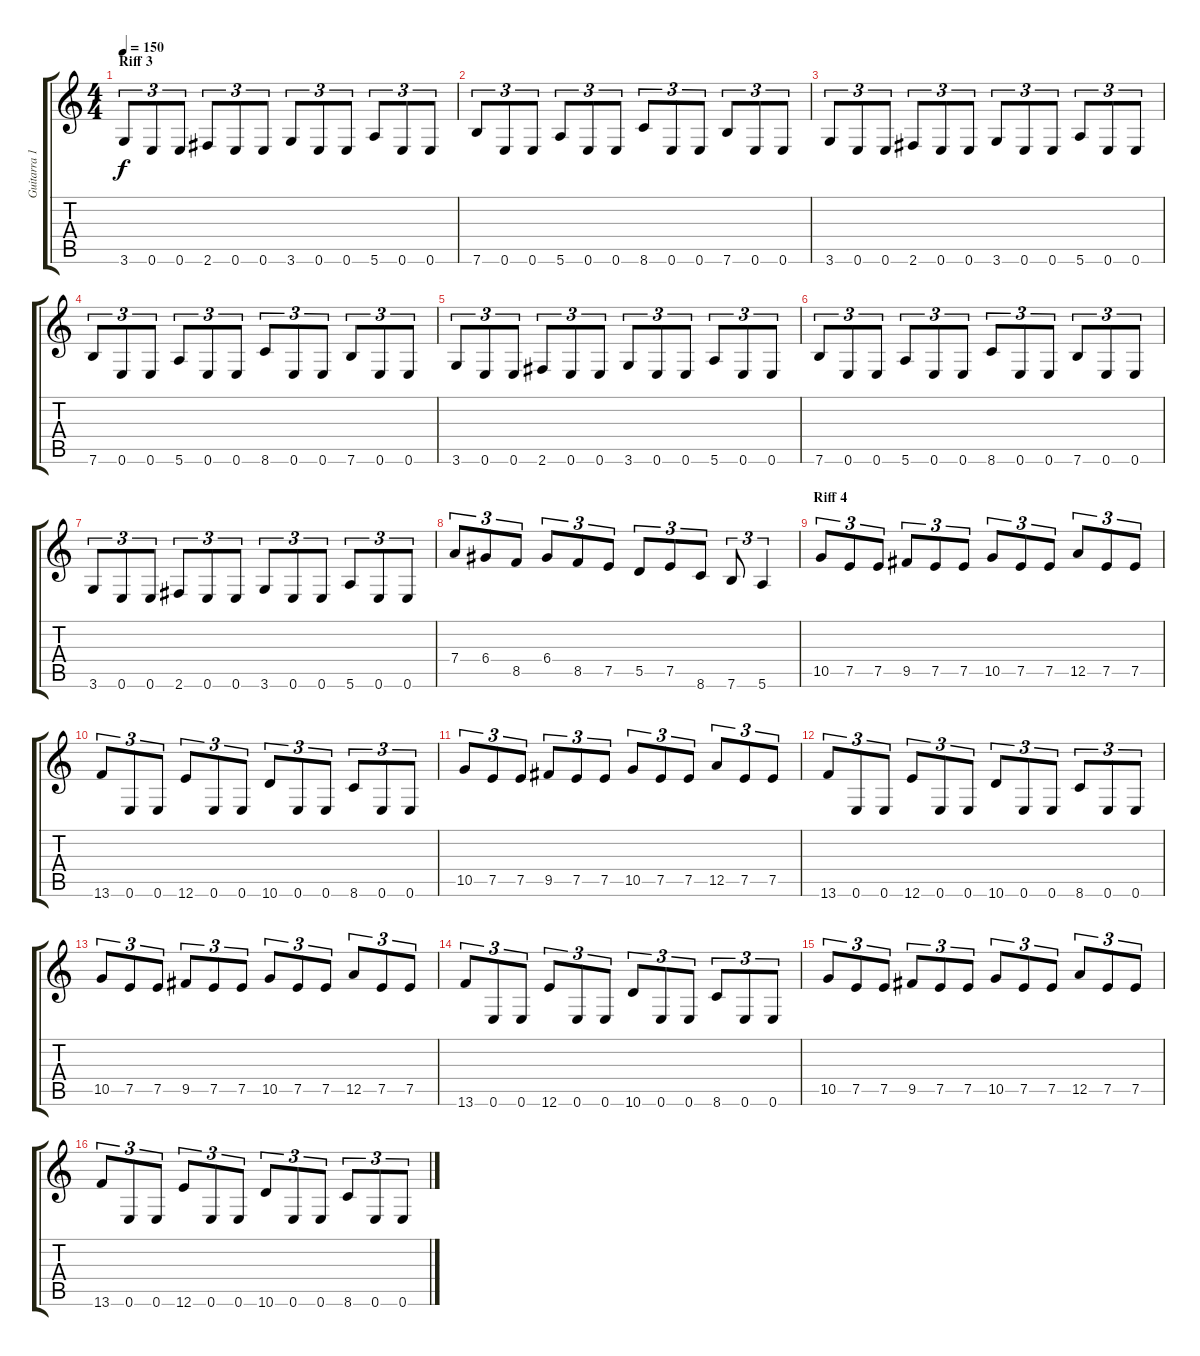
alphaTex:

\track ("Guitarra 1" "Guitarra 1") {instrument distortionguitar}
\staff {score tabs}
\tuning (E4 B3 G3 D3 A2 E2) {hide}
\ts (4 4)
\section ("" "Riff 3")
\tempo 150
\clef g2
\ks c
3.6.8{tu (3 2) dy f} 0.6.8{tu (3 2)} 0.6.8{tu (3 2)} 2.6.8{tu (3 2)} 0.6.8{tu (3 2)} 0.6.8{tu (3 2)} 3.6.8{tu (3 2)} 0.6.8{tu (3 2)} 0.6.8{tu (3 2)} 5.6.8{tu (3 2)} 0.6.8{tu (3 2)} 0.6.8{tu (3 2)} |
7.6.8{tu (3 2)} 0.6.8{tu (3 2)} 0.6.8{tu (3 2)} 5.6.8{tu (3 2)} 0.6.8{tu (3 2)} 0.6.8{tu (3 2)} 8.6.8{tu (3 2)} 0.6.8{tu (3 2)} 0.6.8{tu (3 2)} 7.6.8{tu (3 2)} 0.6.8{tu (3 2)} 0.6.8{tu (3 2)} |
3.6.8{tu (3 2)} 0.6.8{tu (3 2)} 0.6.8{tu (3 2)} 2.6.8{tu (3 2)} 0.6.8{tu (3 2)} 0.6.8{tu (3 2)} 3.6.8{tu (3 2)} 0.6.8{tu (3 2)} 0.6.8{tu (3 2)} 5.6.8{tu (3 2)} 0.6.8{tu (3 2)} 0.6.8{tu (3 2)} |
7.6.8{tu (3 2)} 0.6.8{tu (3 2)} 0.6.8{tu (3 2)} 5.6.8{tu (3 2)} 0.6.8{tu (3 2)} 0.6.8{tu (3 2)} 8.6.8{tu (3 2)} 0.6.8{tu (3 2)} 0.6.8{tu (3 2)} 7.6.8{tu (3 2)} 0.6.8{tu (3 2)} 0.6.8{tu (3 2)} |
3.6.8{tu (3 2)} 0.6.8{tu (3 2)} 0.6.8{tu (3 2)} 2.6.8{tu (3 2)} 0.6.8{tu (3 2)} 0.6.8{tu (3 2)} 3.6.8{tu (3 2)} 0.6.8{tu (3 2)} 0.6.8{tu (3 2)} 5.6.8{tu (3 2)} 0.6.8{tu (3 2)} 0.6.8{tu (3 2)} |
7.6.8{tu (3 2)} 0.6.8{tu (3 2)} 0.6.8{tu (3 2)} 5.6.8{tu (3 2)} 0.6.8{tu (3 2)} 0.6.8{tu (3 2)} 8.6.8{tu (3 2)} 0.6.8{tu (3 2)} 0.6.8{tu (3 2)} 7.6.8{tu (3 2)} 0.6.8{tu (3 2)} 0.6.8{tu (3 2)} |
3.6.8{tu (3 2)} 0.6.8{tu (3 2)} 0.6.8{tu (3 2)} 2.6.8{tu (3 2)} 0.6.8{tu (3 2)} 0.6.8{tu (3 2)} 3.6.8{tu (3 2)} 0.6.8{tu (3 2)} 0.6.8{tu (3 2)} 5.6.8{tu (3 2)} 0.6.8{tu (3 2)} 0.6.8{tu (3 2)} |
7.4.8{tu (3 2)} 6.4.8{tu (3 2)} 8.5.8{tu (3 2)} 6.4.8{tu (3 2)} 8.5.8{tu (3 2)} 7.5.8{tu (3 2)} 5.5.8{tu (3 2)} 7.5.8{tu (3 2)} 8.6.8{tu (3 2)} 7.6.8{tu (3 2)} 5.6.4{tu (3 2)} |
\section ("" "Riff 4")
10.5.8{tu (3 2)} 7.5.8{tu (3 2)} 7.5.8{tu (3 2)} 9.5.8{tu (3 2)} 7.5.8{tu (3 2)} 7.5.8{tu (3 2)} 10.5.8{tu (3 2)} 7.5.8{tu (3 2)} 7.5.8{tu (3 2)} 12.5.8{tu (3 2)} 7.5.8{tu (3 2)} 7.5.8{tu (3 2)} |
13.6.8{tu (3 2)} 0.6.8{tu (3 2)} 0.6.8{tu (3 2)} 12.6.8{tu (3 2)} 0.6.8{tu (3 2)} 0.6.8{tu (3 2)} 10.6.8{tu (3 2)} 0.6.8{tu (3 2)} 0.6.8{tu (3 2)} 8.6.8{tu (3 2)} 0.6.8{tu (3 2)} 0.6.8{tu (3 2)} |
10.5.8{tu (3 2)} 7.5.8{tu (3 2)} 7.5.8{tu (3 2)} 9.5.8{tu (3 2)} 7.5.8{tu (3 2)} 7.5.8{tu (3 2)} 10.5.8{tu (3 2)} 7.5.8{tu (3 2)} 7.5.8{tu (3 2)} 12.5.8{tu (3 2)} 7.5.8{tu (3 2)} 7.5.8{tu (3 2)} |
13.6.8{tu (3 2)} 0.6.8{tu (3 2)} 0.6.8{tu (3 2)} 12.6.8{tu (3 2)} 0.6.8{tu (3 2)} 0.6.8{tu (3 2)} 10.6.8{tu (3 2)} 0.6.8{tu (3 2)} 0.6.8{tu (3 2)} 8.6.8{tu (3 2)} 0.6.8{tu (3 2)} 0.6.8{tu (3 2)} |
10.5.8{tu (3 2)} 7.5.8{tu (3 2)} 7.5.8{tu (3 2)} 9.5.8{tu (3 2)} 7.5.8{tu (3 2)} 7.5.8{tu (3 2)} 10.5.8{tu (3 2)} 7.5.8{tu (3 2)} 7.5.8{tu (3 2)} 12.5.8{tu (3 2)} 7.5.8{tu (3 2)} 7.5.8{tu (3 2)} |
13.6.8{tu (3 2)} 0.6.8{tu (3 2)} 0.6.8{tu (3 2)} 12.6.8{tu (3 2)} 0.6.8{tu (3 2)} 0.6.8{tu (3 2)} 10.6.8{tu (3 2)} 0.6.8{tu (3 2)} 0.6.8{tu (3 2)} 8.6.8{tu (3 2)} 0.6.8{tu (3 2)} 0.6.8{tu (3 2)} |
10.5.8{tu (3 2)} 7.5.8{tu (3 2)} 7.5.8{tu (3 2)} 9.5.8{tu (3 2)} 7.5.8{tu (3 2)} 7.5.8{tu (3 2)} 10.5.8{tu (3 2)} 7.5.8{tu (3 2)} 7.5.8{tu (3 2)} 12.5.8{tu (3 2)} 7.5.8{tu (3 2)} 7.5.8{tu (3 2)} |
13.6.8{tu (3 2)} 0.6.8{tu (3 2)} 0.6.8{tu (3 2)} 12.6.8{tu (3 2)} 0.6.8{tu (3 2)} 0.6.8{tu (3 2)} 10.6.8{tu (3 2)} 0.6.8{tu (3 2)} 0.6.8{tu (3 2)} 8.6.8{tu (3 2)} 0.6.8{tu (3 2)} 0.6.8{tu (3 2)}
